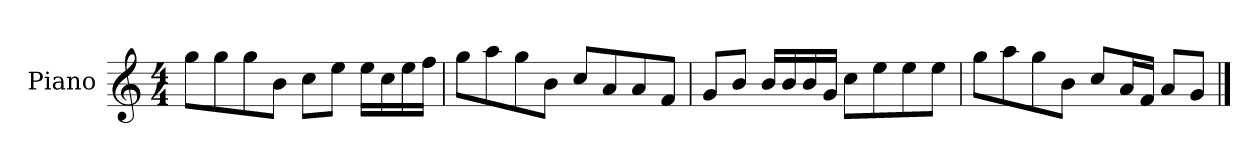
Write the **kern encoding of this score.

**kern
*part1
*staff1
*I"Piano
*I'P-no
*clefG2
*k[]
*M4/4
*MM90
=1
8gg\L
8gg\
8gg\
8b\J
8cc\L
8ee\J
16ee\LL
16cc\
16ee\
16ff\JJ
=2
8gg\L
8aa\
8gg\
8b\J
8cc/L
8a/
8a/
8f/J
=3
8g/L
8b/J
16b/LL
16b/
16b/
16g/JJ
8cc\L
8ee\
8ee\
8ee\J
=4
8gg\L
8aa\
8gg\
8b\J
8cc/L
16a/L
16f/JJ
8a/L
8g/J
==
*-
